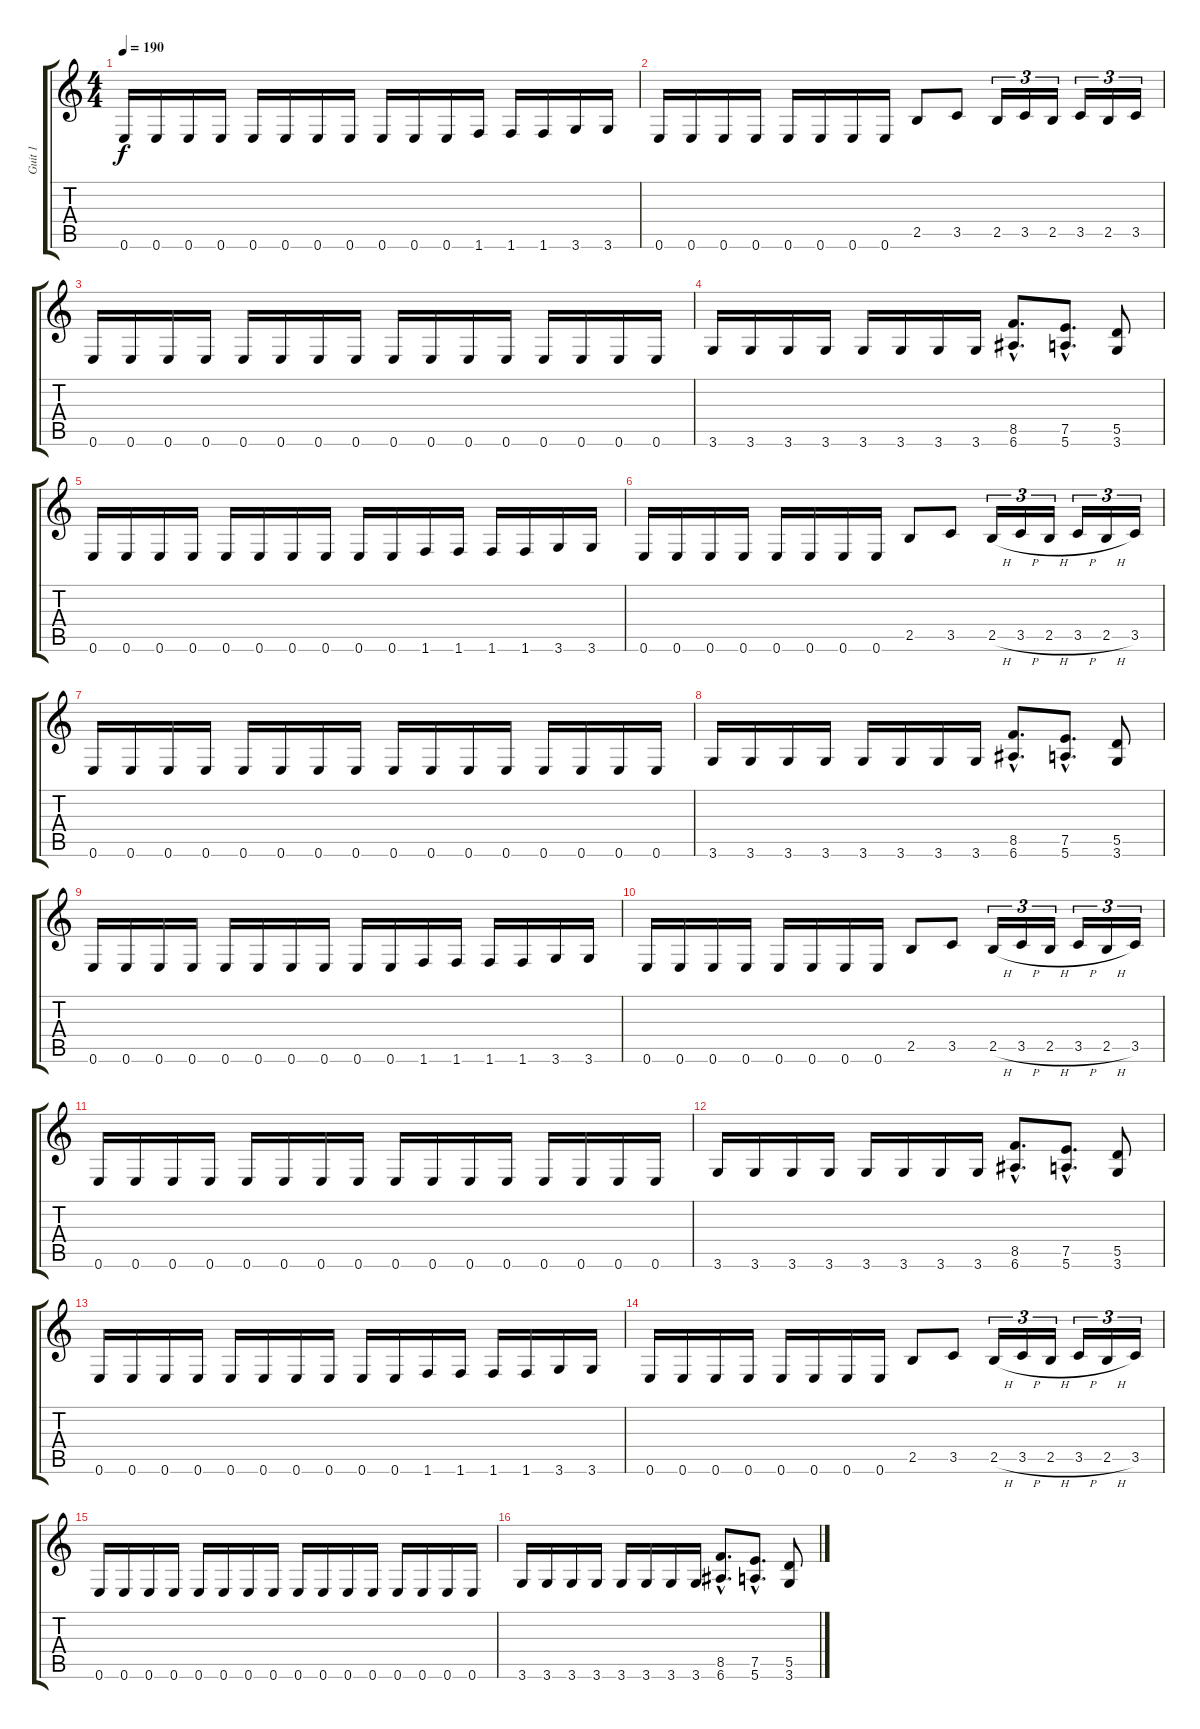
\track ("Guit 1" "Guit 1") {instrument distortionguitar}
\staff {score tabs}
\tuning (E4 B3 G3 D3 A2 E2) {hide}
\ts (4 4)
\tempo 190
\clef g2
\ks c
0.6.16{dy f} 0.6.16 0.6.16 0.6.16 0.6.16 0.6.16 0.6.16 0.6.16 0.6.16 0.6.16 0.6.16 1.6.16 1.6.16 1.6.16 3.6.16 3.6.16 |
0.6.16 0.6.16 0.6.16 0.6.16 0.6.16 0.6.16 0.6.16 0.6.16 2.5.8 3.5.8 2.5.16{tu (3 2)} 3.5.16{tu (3 2)} 2.5.16{tu (3 2)} 3.5.16{tu (3 2)} 2.5.16{tu (3 2)} 3.5.16{tu (3 2)} |
0.6.16 0.6.16 0.6.16 0.6.16 0.6.16 0.6.16 0.6.16 0.6.16 0.6.16 0.6.16 0.6.16 0.6.16 0.6.16 0.6.16 0.6.16 0.6.16 |
3.6.16 3.6.16 3.6.16 3.6.16 3.6.16 3.6.16 3.6.16 3.6.16 (8.5{hac} 6.6{hac}).8{d} (7.5{hac} 5.6{hac}).8{d} (5.5 3.6).8 |
0.6.16 0.6.16 0.6.16 0.6.16 0.6.16 0.6.16 0.6.16 0.6.16 0.6.16 0.6.16 1.6.16 1.6.16 1.6.16 1.6.16 3.6.16 3.6.16 |
0.6.16 0.6.16 0.6.16 0.6.16 0.6.16 0.6.16 0.6.16 0.6.16 2.5.8 3.5.8 2.5{h}.16{tu (3 2)} 3.5{h}.16{tu (3 2)} 2.5{h}.16{tu (3 2)} 3.5{h}.16{tu (3 2)} 2.5{h}.16{tu (3 2)} 3.5.16{tu (3 2)} |
0.6.16 0.6.16 0.6.16 0.6.16 0.6.16 0.6.16 0.6.16 0.6.16 0.6.16 0.6.16 0.6.16 0.6.16 0.6.16 0.6.16 0.6.16 0.6.16 |
3.6.16 3.6.16 3.6.16 3.6.16 3.6.16 3.6.16 3.6.16 3.6.16 (8.5{hac} 6.6{hac}).8{d} (7.5{hac} 5.6{hac}).8{d} (5.5 3.6).8 |
0.6.16 0.6.16 0.6.16 0.6.16 0.6.16 0.6.16 0.6.16 0.6.16 0.6.16 0.6.16 1.6.16 1.6.16 1.6.16 1.6.16 3.6.16 3.6.16 |
0.6.16 0.6.16 0.6.16 0.6.16 0.6.16 0.6.16 0.6.16 0.6.16 2.5.8 3.5.8 2.5{h}.16{tu (3 2)} 3.5{h}.16{tu (3 2)} 2.5{h}.16{tu (3 2)} 3.5{h}.16{tu (3 2)} 2.5{h}.16{tu (3 2)} 3.5.16{tu (3 2)} |
0.6.16 0.6.16 0.6.16 0.6.16 0.6.16 0.6.16 0.6.16 0.6.16 0.6.16 0.6.16 0.6.16 0.6.16 0.6.16 0.6.16 0.6.16 0.6.16 |
3.6.16 3.6.16 3.6.16 3.6.16 3.6.16 3.6.16 3.6.16 3.6.16 (8.5{hac} 6.6{hac}).8{d} (7.5{hac} 5.6{hac}).8{d} (5.5 3.6).8 |
0.6.16 0.6.16 0.6.16 0.6.16 0.6.16 0.6.16 0.6.16 0.6.16 0.6.16 0.6.16 1.6.16 1.6.16 1.6.16 1.6.16 3.6.16 3.6.16 |
0.6.16 0.6.16 0.6.16 0.6.16 0.6.16 0.6.16 0.6.16 0.6.16 2.5.8 3.5.8 2.5{h}.16{tu (3 2)} 3.5{h}.16{tu (3 2)} 2.5{h}.16{tu (3 2)} 3.5{h}.16{tu (3 2)} 2.5{h}.16{tu (3 2)} 3.5.16{tu (3 2)} |
0.6.16 0.6.16 0.6.16 0.6.16 0.6.16 0.6.16 0.6.16 0.6.16 0.6.16 0.6.16 0.6.16 0.6.16 0.6.16 0.6.16 0.6.16 0.6.16 |
3.6.16 3.6.16 3.6.16 3.6.16 3.6.16 3.6.16 3.6.16 3.6.16 (8.5{hac} 6.6{hac}).8{d} (7.5{hac} 5.6{hac}).8{d} (5.5 3.6).8
